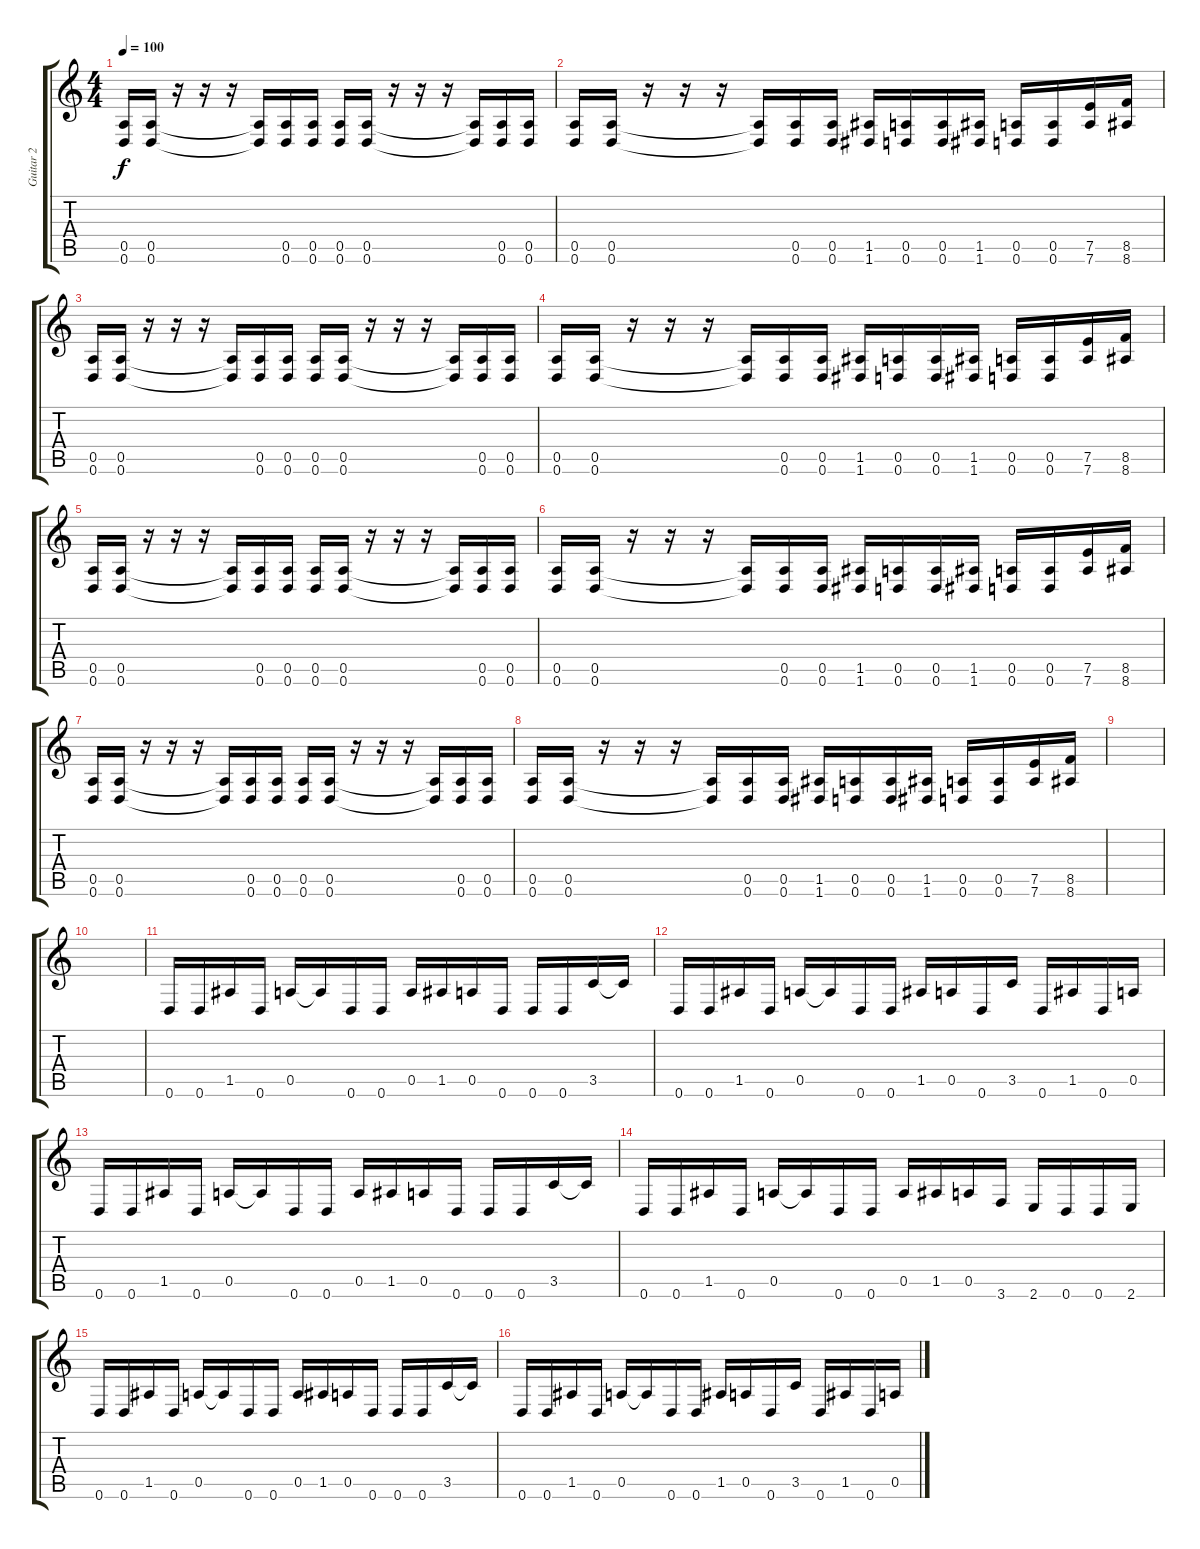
\track ("Guitar 2" "Guitar 2") {instrument distortionguitar}
\staff {score tabs}
\tuning (E4 B3 G3 D3 A2 D2) {hide}
\ts (4 4)
\tempo 100
\clef g2
\ks c
(0.5 0.6).16{dy f} (0.5 0.6).16 r.16 r.16 r.16 (0.5{t} 0.6{t}).16 (0.5 0.6).16 (0.5 0.6).16 (0.5 0.6).16 (0.5 0.6).16 r.16 r.16 r.16 (0.5{t} 0.6{t}).16 (0.5 0.6).16 (0.5 0.6).16 |
(0.5 0.6).16 (0.5 0.6).16 r.16 r.16 r.16 (0.5{t} 0.6{t}).16 (0.5 0.6).16 (0.5 0.6).16 (1.5 1.6).16 (0.5 0.6).16 (0.5 0.6).16 (1.5 1.6).16 (0.5 0.6).16 (0.5 0.6).16 (7.5 7.6).16 (8.5 8.6).16 |
(0.5 0.6).16 (0.5 0.6).16 r.16 r.16 r.16 (0.5{t} 0.6{t}).16 (0.5 0.6).16 (0.5 0.6).16 (0.5 0.6).16 (0.5 0.6).16 r.16 r.16 r.16 (0.5{t} 0.6{t}).16 (0.5 0.6).16 (0.5 0.6).16 |
(0.5 0.6).16 (0.5 0.6).16 r.16 r.16 r.16 (0.5{t} 0.6{t}).16 (0.5 0.6).16 (0.5 0.6).16 (1.5 1.6).16 (0.5 0.6).16 (0.5 0.6).16 (1.5 1.6).16 (0.5 0.6).16 (0.5 0.6).16 (7.5 7.6).16 (8.5 8.6).16 |
(0.5 0.6).16 (0.5 0.6).16 r.16 r.16 r.16 (0.5{t} 0.6{t}).16 (0.5 0.6).16 (0.5 0.6).16 (0.5 0.6).16 (0.5 0.6).16 r.16 r.16 r.16 (0.5{t} 0.6{t}).16 (0.5 0.6).16 (0.5 0.6).16 |
(0.5 0.6).16 (0.5 0.6).16 r.16 r.16 r.16 (0.5{t} 0.6{t}).16 (0.5 0.6).16 (0.5 0.6).16 (1.5 1.6).16 (0.5 0.6).16 (0.5 0.6).16 (1.5 1.6).16 (0.5 0.6).16 (0.5 0.6).16 (7.5 7.6).16 (8.5 8.6).16 |
(0.5 0.6).16 (0.5 0.6).16 r.16 r.16 r.16 (0.5{t} 0.6{t}).16 (0.5 0.6).16 (0.5 0.6).16 (0.5 0.6).16 (0.5 0.6).16 r.16 r.16 r.16 (0.5{t} 0.6{t}).16 (0.5 0.6).16 (0.5 0.6).16 |
(0.5 0.6).16 (0.5 0.6).16 r.16 r.16 r.16 (0.5{t} 0.6{t}).16 (0.5 0.6).16 (0.5 0.6).16 (1.5 1.6).16 (0.5 0.6).16 (0.5 0.6).16 (1.5 1.6).16 (0.5 0.6).16 (0.5 0.6).16 (7.5 7.6).16 (8.5 8.6).16 |
|
|
0.6.16 0.6.16 1.5.16 0.6.16 0.5.16 0.5{t}.16 0.6.16 0.6.16 0.5.16 1.5.16 0.5.16 0.6.16 0.6.16 0.6.16 3.5.16 3.5{t}.16 |
0.6.16 0.6.16 1.5.16 0.6.16 0.5.16 0.5{t}.16 0.6.16 0.6.16 1.5.16 0.5.16 0.6.16 3.5.16 0.6.16 1.5.16 0.6.16 0.5.16 |
0.6.16 0.6.16 1.5.16 0.6.16 0.5.16 0.5{t}.16 0.6.16 0.6.16 0.5.16 1.5.16 0.5.16 0.6.16 0.6.16 0.6.16 3.5.16 3.5{t}.16 |
0.6.16 0.6.16 1.5.16 0.6.16 0.5.16 0.5{t}.16 0.6.16 0.6.16 0.5.16 1.5.16 0.5.16 3.6.16 2.6.16 0.6.16 0.6.16 2.6.16 |
0.6.16 0.6.16 1.5.16 0.6.16 0.5.16 0.5{t}.16 0.6.16 0.6.16 0.5.16 1.5.16 0.5.16 0.6.16 0.6.16 0.6.16 3.5.16 3.5{t}.16 |
0.6.16 0.6.16 1.5.16 0.6.16 0.5.16 0.5{t}.16 0.6.16 0.6.16 1.5.16 0.5.16 0.6.16 3.5.16 0.6.16 1.5.16 0.6.16 0.5.16
